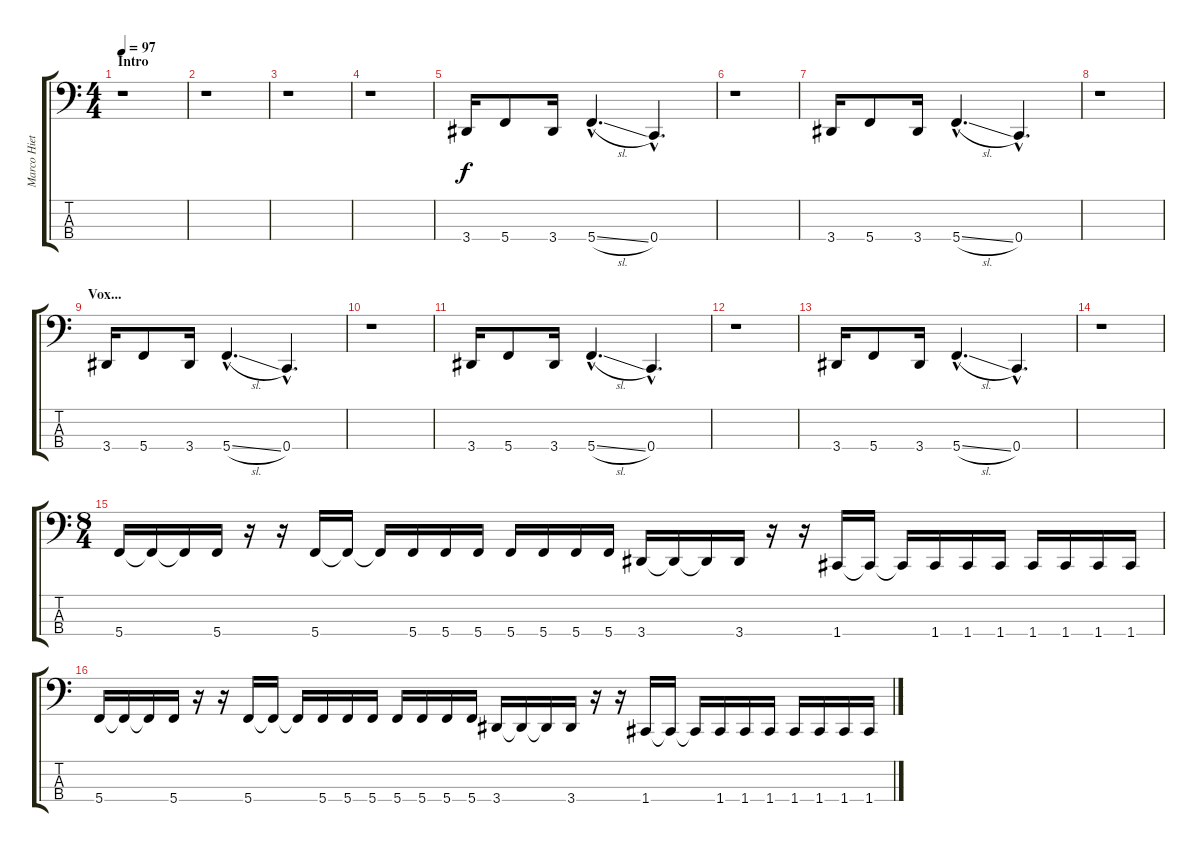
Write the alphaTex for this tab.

\track ("Marco Hietala - bass" "Marco Hiet") {instrument electricbasspick}
\staff {score tabs}
\tuning (F2 C2 G1 C1) {hide}
\ts (4 4)
\section ("" "Intro")
\tempo 97
\clef f4
\ks c
r.1{dy f instrument electricbasspick} |
r.1 |
r.1 |
r.1 |
3.4.16 5.4.8 3.4.16 5.4{sl hac}.4{d} 0.4{hac}.4{d} |
r.1 |
3.4.16 5.4.8 3.4.16 5.4{sl hac}.4{d} 0.4{hac}.4{d} |
r.1 |
\section ("" "Vox...")
3.4.16 5.4.8 3.4.16 5.4{sl hac}.4{d} 0.4{hac}.4{d} |
r.1 |
3.4.16 5.4.8 3.4.16 5.4{sl hac}.4{d} 0.4{hac}.4{d} |
r.1 |
3.4.16 5.4.8 3.4.16 5.4{sl hac}.4{d} 0.4{hac}.4{d} |
r.1 |
\ts (8 4)
5.4.16 5.4{t}.16 5.4{t}.16 5.4.16 r.16 r.16 5.4.16 5.4{t}.16 5.4{t}.16 5.4.16 5.4.16 5.4.16 5.4.16 5.4.16 5.4.16 5.4.16 3.4.16 3.4{t}.16 3.4{t}.16 3.4.16 r.16 r.16 1.4.16 1.4{t}.16 1.4{t}.16 1.4.16 1.4.16 1.4.16 1.4.16 1.4.16 1.4.16 1.4.16 |
5.4.16 5.4{t}.16 5.4{t}.16 5.4.16 r.16 r.16 5.4.16 5.4{t}.16 5.4{t}.16 5.4.16 5.4.16 5.4.16 5.4.16 5.4.16 5.4.16 5.4.16 3.4.16 3.4{t}.16 3.4{t}.16 3.4.16 r.16 r.16 1.4.16 1.4{t}.16 1.4{t}.16 1.4.16 1.4.16 1.4.16 1.4.16 1.4.16 1.4.16 1.4.16
